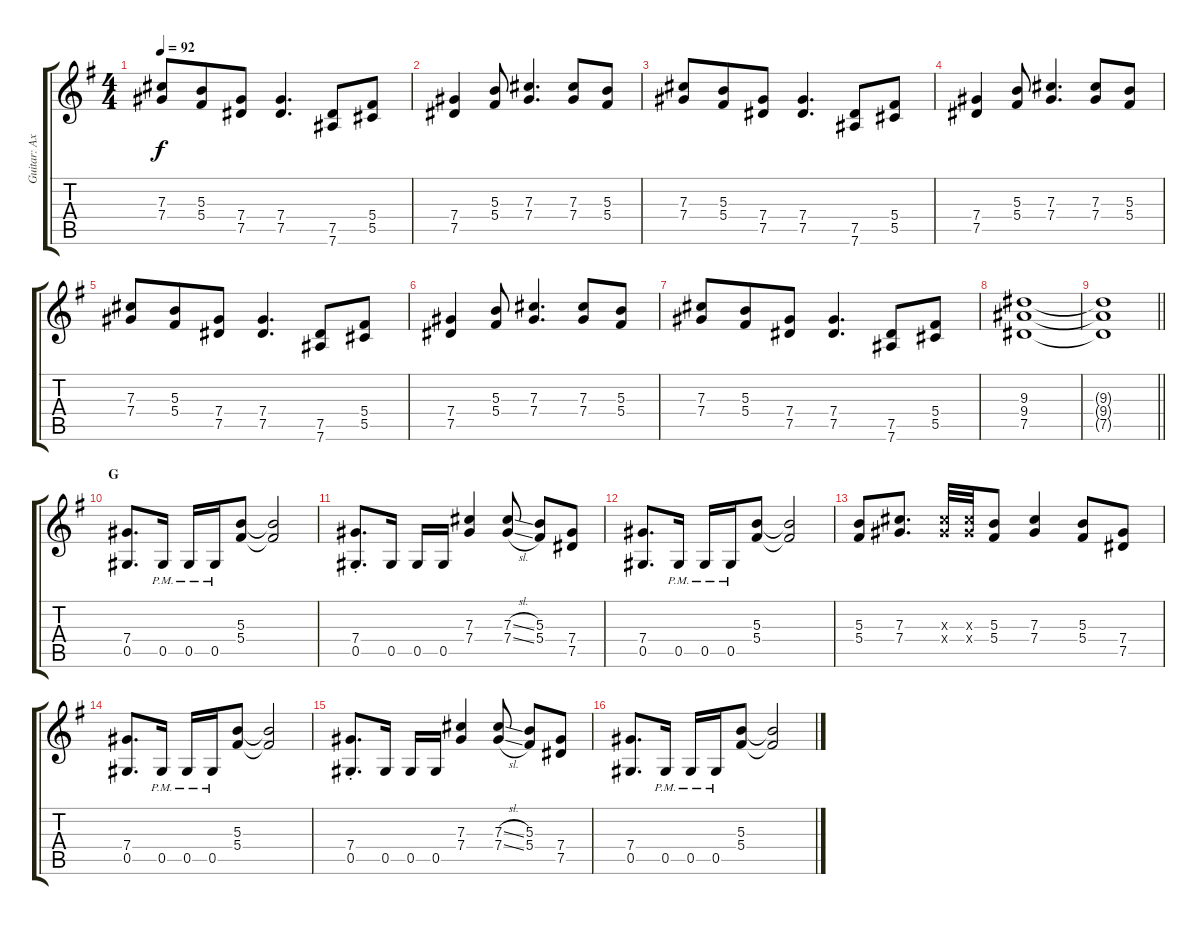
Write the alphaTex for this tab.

\track ("Guitar: Axel" "Guitar: Ax") {instrument overdrivenguitar}
\staff {score tabs}
\tuning (Eb4 Bb3 Gb3 Db3 Ab2 Eb2) {hide}
\ts (4 4)
\tempo 92
\clef g2
\ks g
(7.3 7.4).8{dy f} (5.3 5.4).8{beam merge} (7.4 7.5).8 (7.4 7.5).4{d} (7.5 7.6).8 (5.4 5.5).8 |
(7.4 7.5).4 (5.3 5.4).8 (7.3 7.4).4{d} (7.3 7.4).8 (5.3 5.4).8 |
(7.3 7.4).8 (5.3 5.4).8{beam merge} (7.4 7.5).8 (7.4 7.5).4{d} (7.5 7.6).8 (5.4 5.5).8 |
(7.4 7.5).4 (5.3 5.4).8 (7.3 7.4).4{d} (7.3 7.4).8 (5.3 5.4).8 |
(7.3 7.4).8 (5.3 5.4).8{beam merge} (7.4 7.5).8 (7.4 7.5).4{d} (7.5 7.6).8 (5.4 5.5).8 |
(7.4 7.5).4 (5.3 5.4).8 (7.3 7.4).4{d} (7.3 7.4).8 (5.3 5.4).8 |
(7.3 7.4).8 (5.3 5.4).8{beam merge} (7.4 7.5).8 (7.4 7.5).4{d} (7.5 7.6).8 (5.4 5.5).8 |
(9.3 9.4 7.5).1 |
\barLineRight lightlight
(9.3{t} 9.4{t} 7.5{t}).1 |
\section ("" "G")
(7.4 0.5).8{d} 0.5{pm}.16 0.5{pm}.16 0.5{pm}.16 (5.3 5.4).8 (5.3{t} 5.4{t}).2 |
(7.4{st} 0.5{st}).8{d} 0.5.16 0.5.16 0.5.16 (7.3 7.4).4 (7.3{sl} 7.4{sl}).8 (5.3 5.4).8 (7.4 7.5).8 |
(7.4 0.5).8{d} 0.5{pm}.16 0.5{pm}.16 0.5{pm}.16 (5.3 5.4).8 (5.3{t} 5.4{t}).2 |
(5.3 5.4).8 (7.3 7.4).8{d} (7.3{x} 7.4{x}).32 (7.3{x} 7.4{x}).32 (5.3 5.4).8 (7.3 7.4).4 (5.3 5.4).8 (7.4 7.5).8 |
(7.4 0.5).8{d} 0.5{pm}.16 0.5{pm}.16 0.5{pm}.16 (5.3 5.4).8 (5.3{t} 5.4{t}).2 |
(7.4{st} 0.5{st}).8{d} 0.5.16 0.5.16 0.5.16 (7.3 7.4).4 (7.3{sl} 7.4{sl}).8 (5.3 5.4).8 (7.4 7.5).8 |
(7.4 0.5).8{d} 0.5{pm}.16 0.5{pm}.16 0.5{pm}.16 (5.3 5.4).8 (5.3{t} 5.4{t}).2
